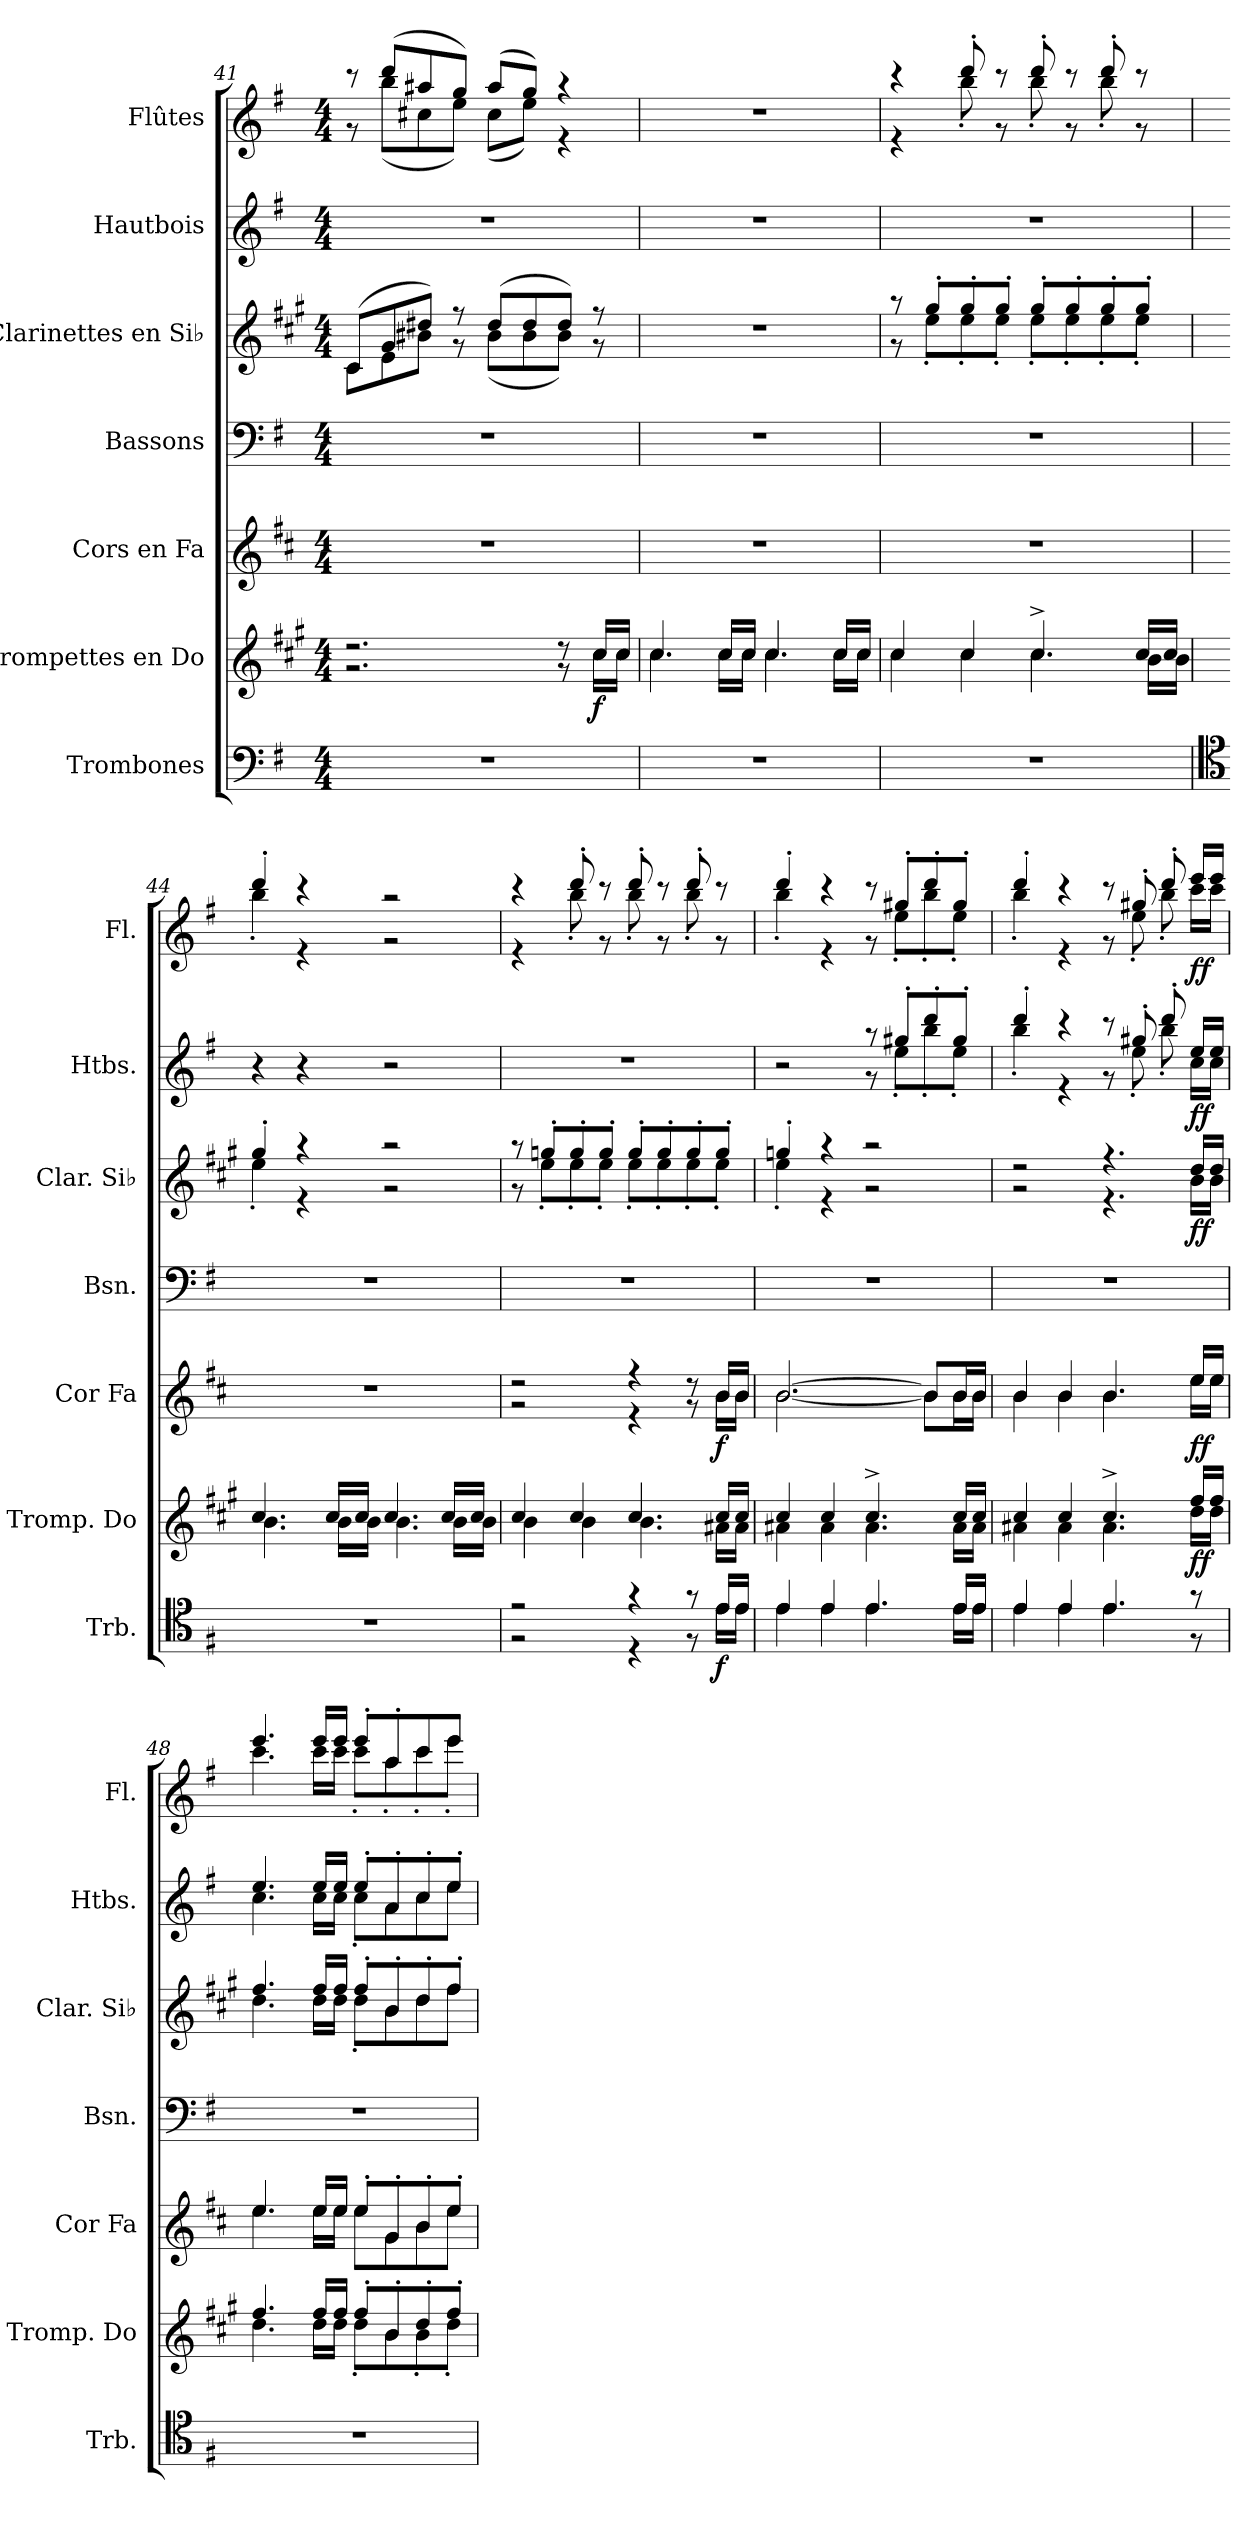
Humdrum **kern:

**kern	**dynam	**kern	**dynam	**kern	**dynam	**kern	**kern	**dynam	**kern	**dynam	**kern	**dynam
*part7	*part7	*part6	*part6	*part5	*part5	*part4	*part3	*part3	*part2	*part2	*part1	*part1
*staff7	*staff7	*staff6	*staff6	*staff5	*staff5	*staff4	*staff3	*staff3	*staff2	*staff2	*staff1	*staff1
*I"Trombones	*	*I"Trompettes en Do	*	*I"Cors en Fa	*	*I"Bassons	*I"Clarinettes en Si♭	*	*I"Hautbois	*	*I"Flûtes	*
*I'Trb.	*	*I'Tromp. Do	*	*I'Cor Fa	*	*I'Bsn.	*I'Clar. Si♭	*	*I'Htbs.	*	*I'Fl.	*
!!LO:PB:g=z
*clefF4	*	*clefG2	*	*clefG2	*	*clefF4	*clefG2	*	*clefG2	*	*clefG2	*
*	*	*ITrd1c2	*	*ITrd4c7	*	*	*ITrd1c2	*	*	*	*	*
*k[f#]	*	*k[f#]	*	*k[f#]	*	*k[f#]	*k[f#]	*	*k[f#]	*	*k[f#]	*
*M4/4	*	*M4/4	*	*M4/4	*	*M4/4	*M4/4	*	*M4/4	*	*M4/4	*
=41	=41	=41	=41	=41	=41	=41	=41	=41	=41	=41	=41	=41
*	*	*^	*	*	*	*	*^	*	*	*	*^	*
1r	.	2.r	2.r	.	1r	.	1r	(8B/L	8B\L	.	1r	.	8r	8r	.
.	.	.	.	.	.	.	.	8f#/	8d\	.	.	.	(8ddd/L	(8bb\L	.
.	.	.	.	.	.	.	.	8cc#X/J)	8a#X\J	.	.	.	8aa#X/	8cc#X\	.
.	.	.	.	.	.	.	.	8r	8r	.	.	.	8gg/J)	8ee\J)	.
.	.	.	.	.	.	.	.	(8cc#/L	(8a#\L	.	.	.	(8aa#/L	(8cc#\L	.
.	.	.	.	.	.	.	.	8cc#/	8a#\	.	.	.	8gg/J)	8ee\J)	.
.	.	8r	8r	.	.	.	.	8cc#/J)	8a#\J)	.	.	.	4r	4r	.
!	!	!	!	!LO:DY:b	!	!	!	!	!	!	!	!	!	!	!
.	.	16b/LL	16b\LL	f	.	.	.	8r	8r	.	.	.	.	.	.
.	.	16b/JJ	16b\JJ	.	.	.	.	.	.	.	.	.	.	.	.
*	*	*	*	*	*	*	*	*v	*v	*	*	*	*v	*v	*
=42	=42	=42	=42	=42	=42	=42	=42	=42	=42	=42	=42	=42	=42
1r	.	4.b/	4.b\	.	1r	.	1r	1r	.	1r	.	1r	.
.	.	16b/LL	16b\LL	.	.	.	.	.	.	.	.	.	.
.	.	16b/JJ	16b\JJ	.	.	.	.	.	.	.	.	.	.
.	.	4.b/	4.b\	.	.	.	.	.	.	.	.	.	.
.	.	16b/LL	16b\LL	.	.	.	.	.	.	.	.	.	.
.	.	16b/JJ	16b\JJ	.	.	.	.	.	.	.	.	.	.
=43	=43	=43	=43	=43	=43	=43	=43	=43	=43	=43	=43	=43	=43
*	*	*	*	*	*	*	*	*^	*	*	*	*^	*
1r	.	4b/	4b\	.	1r	.	1r	8r	8r	.	1r	.	4r	4r	.
.	.	.	.	.	.	.	.	8ff#'/L	8dd'\L	.	.	.	.	.	.
.	.	4b/	4b\	.	.	.	.	8ff#'/	8dd'\	.	.	.	8ddd'/	8bb'\	.
.	.	.	.	.	.	.	.	8ff#'/J	8dd'\J	.	.	.	8r	8r	.
.	.	4.b^/	4.b\	.	.	.	.	8ff#'/L	8dd'\L	.	.	.	8ddd'/	8bb'\	.
.	.	.	.	.	.	.	.	8ff#'/	8dd'\	.	.	.	8r	8r	.
.	.	.	.	.	.	.	.	8ff#'/	8dd'\	.	.	.	8ddd'/	8bb'\	.
.	.	16b/LL	16a\LL	.	.	.	.	8ff#'/J	8dd'\J	.	.	.	8r	8r	.
.	.	16b/JJ	16a\JJ	.	.	.	.	.	.	.	.	.	.	.	.
!!LO:PB:g=z	!!
=44	=44	=44	=44	=44	=44	=44	=44	=44	=44	=44	=44	=44	=44	=44	=44
*clefC4	*	*	*	*	*	*	*	*	*	*	*	*	*	*	*
1r	.	4.b/	4.a\	.	1r	.	1r	4ff#'/	4dd'\	.	4r	.	4ddd'/	4bb'\	.
.	.	.	.	.	.	.	.	4r	4r	.	4r	.	4r	4r	.
.	.	16b/LL	16a\LL	.	.	.	.	.	.	.	.	.	.	.	.
.	.	16b/JJ	16a\JJ	.	.	.	.	.	.	.	.	.	.	.	.
.	.	4.b/	4.a\	.	.	.	.	2r	2r	.	2r	.	2r	2r	.
.	.	16b/LL	16a\LL	.	.	.	.	.	.	.	.	.	.	.	.
.	.	16b/JJ	16a\JJ	.	.	.	.	.	.	.	.	.	.	.	.
=45	=45	=45	=45	=45	=45	=45	=45	=45	=45	=45	=45	=45	=45	=45	=45
*^	*	*	*	*	*^	*	*	*	*	*	*	*	*	*	*
2r	2r	.	4b/	4a\	.	2r	2r	.	1r	8r	8r	.	1r	.	4r	4r	.
.	.	.	.	.	.	.	.	.	.	8ffn'/L	8dd'\L	.	.	.	.	.	.
.	.	.	4b/	4a\	.	.	.	.	.	8ff'/	8dd'\	.	.	.	8ddd'/	8bb'\	.
.	.	.	.	.	.	.	.	.	.	8ff'/J	8dd'\J	.	.	.	8r	8r	.
4r	4r	.	4.b/	4.a\	.	4r	4r	.	.	8ff'/L	8dd'\L	.	.	.	8ddd'/	8bb'\	.
.	.	.	.	.	.	.	.	.	.	8ff'/	8dd'\	.	.	.	8r	8r	.
8r	8r	.	.	.	.	8r	8r	.	.	8ff'/	8dd'\	.	.	.	8ddd'/	8bb'\	.
!	!	!LO:DY:b	!	!	!	!	!	!LO:DY:b	!	!	!	!	!	!	!	!	!
16e/LL	16e\LL	f	16b/LL	16g#X\LL	.	16e/LL	16e\LL	f	.	8ff'/J	8dd'\J	.	.	.	8r	8r	.
16e/JJ	16e\JJ	.	16b/JJ	16g#\JJ	.	16e/JJ	16e\JJ	.	.	.	.	.	.	.	.	.	.
=46	=46	=46	=46	=46	=46	=46	=46	=46	=46	=46	=46	=46	=46	=46	=46	=46	=46
*	*	*	*	*	*	*	*	*	*	*	*	*	*^	*	*	*	*
4e/	4e\	.	4b/	4g#X\	.	[2.e/	[2.e\	.	1r	4ffn'/	4dd'\	.	2r	2ryy	.	4ddd'/	4bb'\	.
4e/	4e\	.	4b/	4g#\	.	.	.	.	.	4r	4r	.	.	.	.	4r	4r	.
4.e/	4.e\	.	4.b^/	4.g#\	.	.	.	.	.	2r	2r	.	8r	8r	.	8r	8r	.
.	.	.	.	.	.	.	.	.	.	.	.	.	8gg#X'/L	8ee'\L	.	8gg#X'/L	8ee'\L	.
.	.	.	.	.	.	8e/L]	8e\L]	.	.	.	.	.	8ddd'/	8bb'\	.	8ddd'/	8bb'\	.
16e/LL	16e\LL	.	16b/LL	16g#\LL	.	16e/L	16e\L	.	.	.	.	.	8gg#'/J	8ee'\J	.	8gg#'/J	8ee'\J	.
16e/JJ	16e\JJ	.	16b/JJ	16g#\JJ	.	16e/JJ	16e\JJ	.	.	.	.	.	.	.	.	.	.	.
!!LO:PB:g=z	!!
=47	=47	=47	=47	=47	=47	=47	=47	=47	=47	=47	=47	=47	=47	=47	=47	=47	=47	=47
4e/	4e\	.	4b/	4g#X\	.	4e/	4e\	.	1r	2r	2r	.	4ddd'/	4bb'\	.	4ddd'/	4bb'\	.
4e/	4e\	.	4b/	4g#\	.	4e/	4e\	.	.	.	.	.	4r	4r	.	4r	4r	.
4.e/	4.e\	.	4.b^/	4.g#\	.	4.e/	4.e\	.	.	4.r	4.r	.	8r	8r	.	8r	8r	.
.	.	.	.	.	.	.	.	.	.	.	.	.	8gg#X'/	8ee'\	.	8gg#X'/	8ee'\	.
.	.	.	.	.	.	.	.	.	.	.	.	.	8ddd'/	8bb'\	.	8ddd'/	8bb'\	.
!	!	!	!	!	!LO:DY:b	!	!	!LO:DY:b	!	!	!	!LO:DY:b	!	!	!LO:DY:b	!	!	!LO:DY:b
8r	8r	.	16ee/LL	16cc\LL	ff	16a/LL	16a\LL	ff	.	16cc/LL	16a\LL	ff	16ee/LL	16cc\LL	ff	16eee/LL	16ccc\LL	ff
.	.	.	16ee/JJ	16cc\JJ	.	16a/JJ	16a\JJ	.	.	16cc/JJ	16a\JJ	.	16ee/JJ	16cc\JJ	.	16eee/JJ	16ccc\JJ	.
*v	*v	*	*	*	*	*	*	*	*	*	*	*	*	*	*	*	*	*
=48	=48	=48	=48	=48	=48	=48	=48	=48	=48	=48	=48	=48	=48	=48	=48	=48	=48
1r	.	4.ee/	4.cc\	.	4.a/	4.a\	.	1r	4.ee/	4.cc\	.	4.ee/	4.cc\	.	4.eee/	4.ccc\	.
.	.	16ee/LL	16cc\LL	.	16a/LL	16a\LL	.	.	16ee/LL	16cc\LL	.	16ee/LL	16cc\LL	.	16eee/LL	16ccc\LL	.
.	.	16ee/JJ	16cc\JJ	.	16a/JJ	16a\JJ	.	.	16ee/JJ	16cc\JJ	.	16ee/JJ	16cc\JJ	.	16eee/JJ	16ccc\JJ	.
.	.	8ee'/L	8cc'\L	.	8a'/L	8a\L	.	.	8ee'/L	8cc'\L	.	8ee'/L	8cc'\L	.	8eee'/L	8ccc'\L	.
.	.	8a'/	8a\	.	8c'/	8c\	.	.	8a'/	8a\	.	8a'/	8a\	.	8aa'/	8aa'\	.
.	.	8cc'/	8a'\	.	8e'/	8e\	.	.	8cc'/	8cc\	.	8cc'/	8cc\	.	8ccc/	8ccc'\	.
.	.	8ee'/J	8cc'\J	.	8a'/J	8a\J	.	.	8ee'/J	8ee\J	.	8ee'/J	8ee\J	.	8eee/J	8eee'\J	.
*	*	*v	*v	*	*	*	*	*	*v	*v	*	*v	*v	*	*v	*v	*
*	*	*	*	*v	*v	*	*	*	*	*	*	*	*
=	=	=	=	=	=	=	=	=	=	=	=	=
*-	*-	*-	*-	*-	*-	*-	*-	*-	*-	*-	*-	*-
